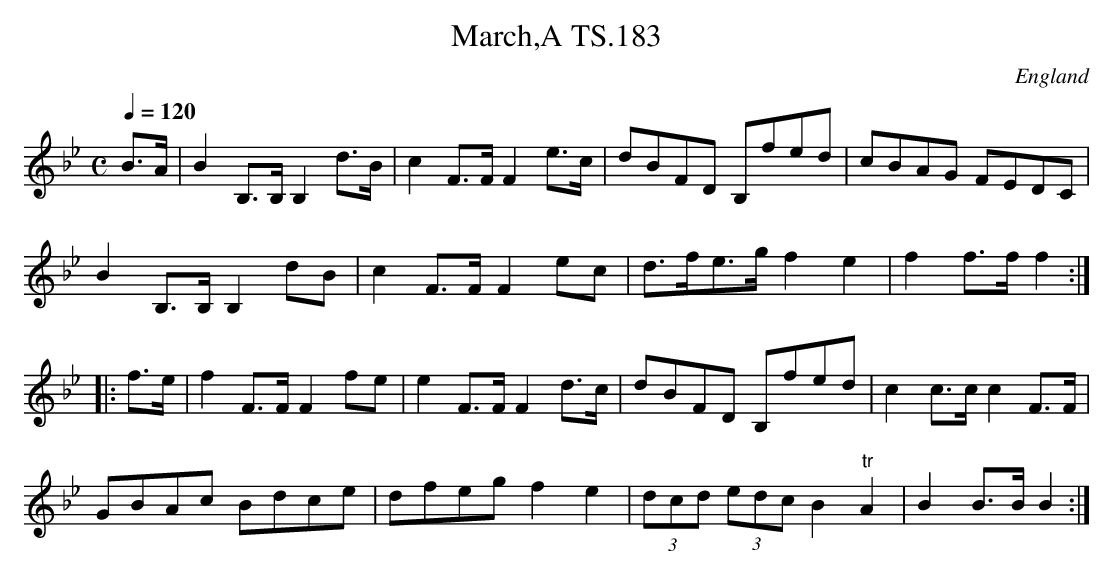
X:1
T:March,A TS.183
M:C
L:1/8
Q:1/4=120
O:England
K:Bb major
B>A|B2B,>B,B,2d>B|c2F>FF2e>c|dBFD B,fed|cBAG FEDC|!
B2B,>B,B,2 dB|c2F>FF2ec|d>fe>g f2e2|f2f>ff2:|!
|:f>e|f2F>FF2 fe|e2F>FF2d>c|dBFD B,fed|c2c>cc2F>F|!
GBAc Bdce|dfegf2e2|(3dcd (3edcB2"tr"A2|B2B>BB2:|]
